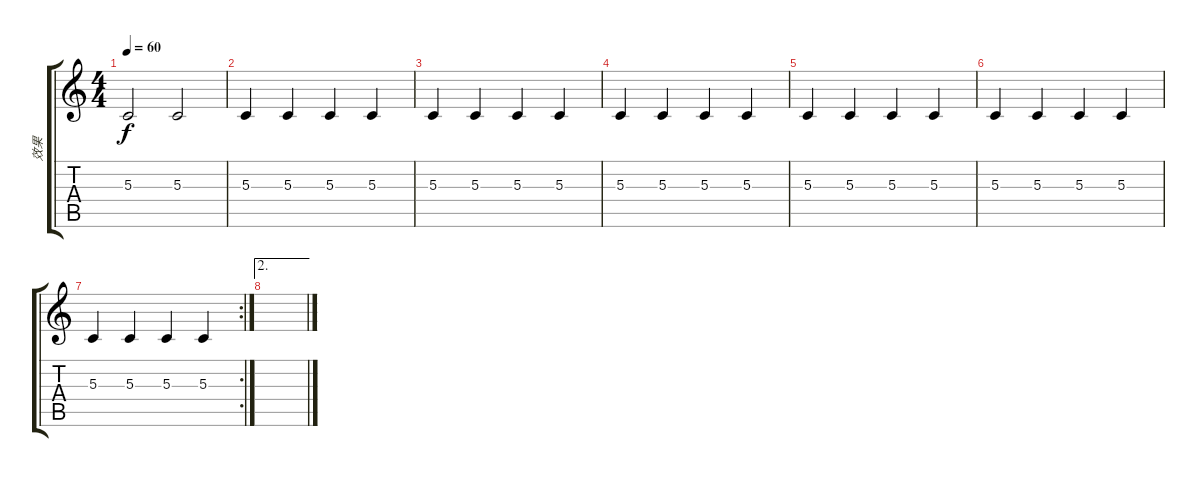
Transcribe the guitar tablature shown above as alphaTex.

\track ("效果" "效果") {instrument helicopter}
\staff {score tabs}
\tuning (E4 B3 G3 D3 A2 E2) {hide}
\ts (4 4)
\tempo 60
\clef g2
\ks c
5.3.2{dy f} 5.3.2 |
5.3.4 5.3.4 5.3.4 5.3.4 |
5.3.4 5.3.4 5.3.4 5.3.4 |
5.3.4 5.3.4 5.3.4 5.3.4 |
5.3.4 5.3.4 5.3.4 5.3.4 |
5.3.4 5.3.4 5.3.4 5.3.4 |
\rc 2
5.3.4 5.3.4 5.3.4 5.3.4 |
\ae 2
